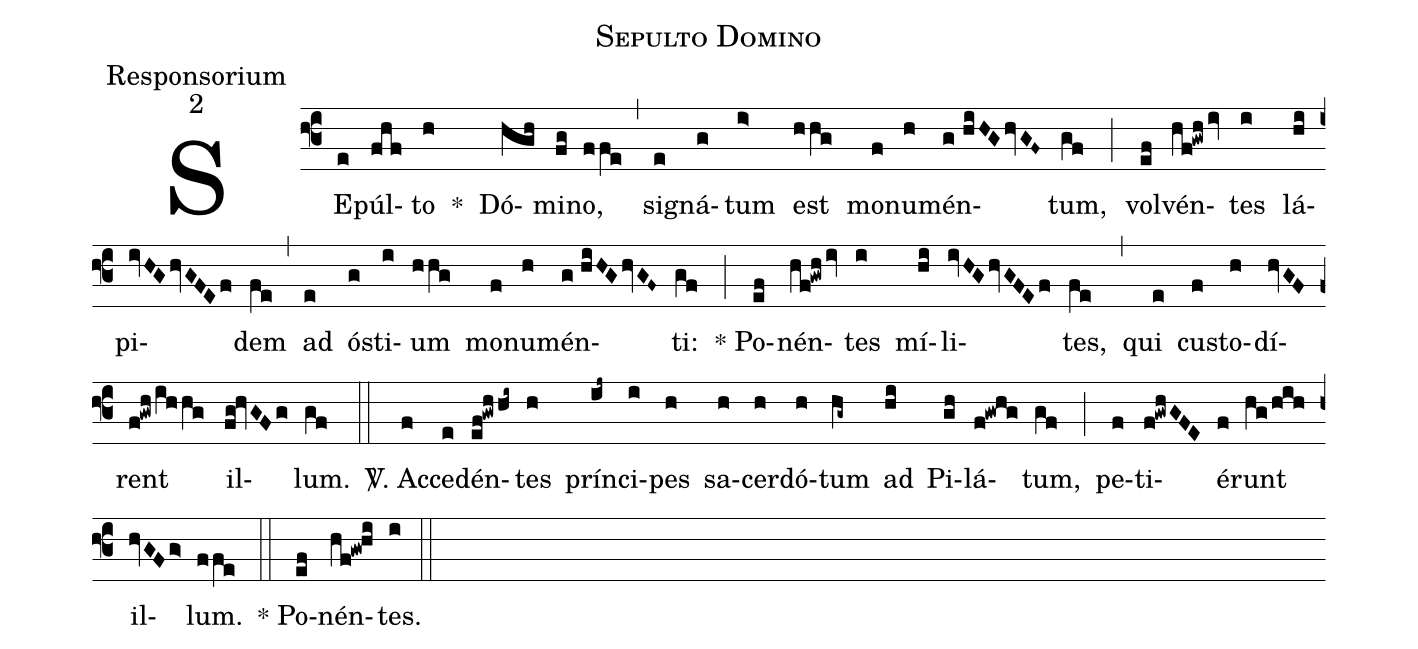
name:Sepulto Domino;
office-part:Responsorium;
mode:2;
%%
(f3) SE(e)púl(fhf)to(h) *() Dó(hgh)mi(fg)no,(ffe) (,) si(e)gná(g)tum(i>) est(hhg) mo(f)nu(h)mén(g//hiHG/hvGF~)tum,(gf) (;) vol(ef)vén(hf!gwhiv)tes(i) lá(hi)pi(ivHG/hvGFEf)dem(fe) (,) ad(e) ó(g)sti(i)um(hhg) mo(f)nu(h)mén(g//hiHG/hvGF~)ti:(gf) (;) * Po(ef)nén(hf!gwhiv)tes(i) mí(hi)li(ivHG/hvGFEf)tes,(fe) (,) qui(e) cu(f)sto(h)dí(hvGF)rent(f!gwh/ihhg) il(fg!hvGFg)lum.(gf) (::)
<sp>V/</sp>. Ac(f)ce(e)dén(ef!gwhhi~)tes(h) prín(ij~)ci(i)pes(h) sa(h)cer(h)dó(h)tum(hg~) ad(hi) Pi(gh)lá(f!gwhg)tum,(gf) (;) pe(f)ti(f!gwhGFE)é(f)runt(hg/hih) il(hvGFg>)lum.(ffe) (::) * Po(ef)nén(hf!gw!hi)tes.(i) (::)
